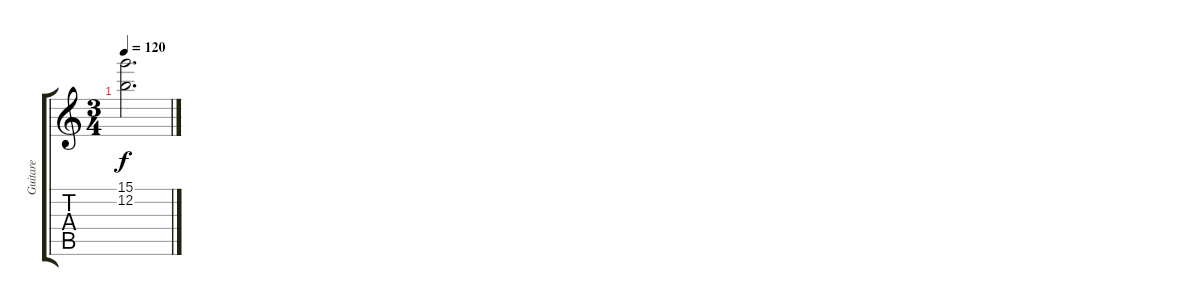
\track ("Guitare" "Guitare") {instrument acousticguitarnylon}
\staff {score tabs}
\tuning (E4 B3 G3 D3 G2 D2) {hide}
\ts (3 4)
\tempo 120
\clef g2
\ks c
(15.1{t} 12.2{t}).2{d dy f}
